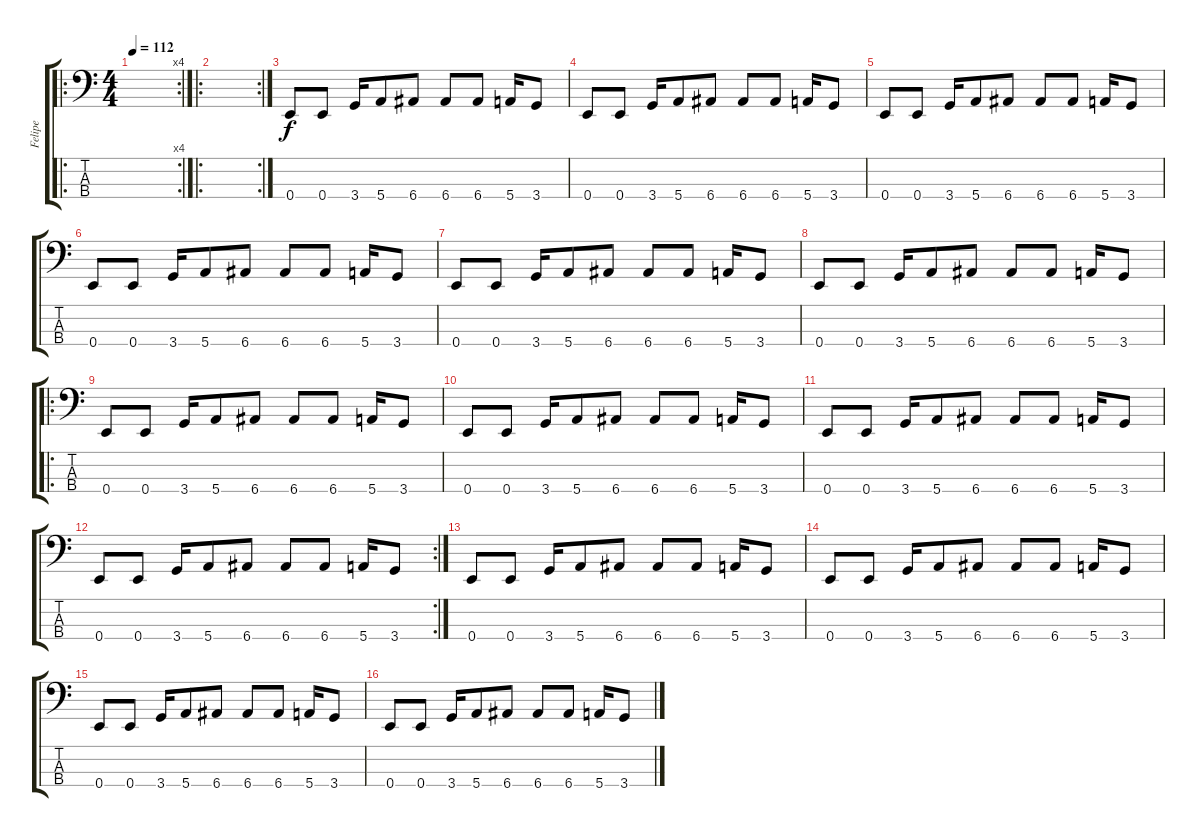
\track ("Felipe" "Felipe") {instrument electricbassfinger}
\staff {score tabs}
\tuning (G2 D2 A1 E1) {hide}
\ro
\rc 4
\ts (4 4)
\tempo 112
\clef f4
\ks c
|
\ro
\rc 2
|
0.4.8 0.4.8 3.4.16 5.4.8 6.4.8 6.4.8 6.4.8 5.4.16 3.4.8 |
0.4.8 0.4.8 3.4.16 5.4.8 6.4.8 6.4.8 6.4.8 5.4.16 3.4.8 |
0.4.8 0.4.8 3.4.16 5.4.8 6.4.8 6.4.8 6.4.8 5.4.16 3.4.8 |
0.4.8 0.4.8 3.4.16 5.4.8 6.4.8 6.4.8 6.4.8 5.4.16 3.4.8 |
0.4.8 0.4.8 3.4.16 5.4.8 6.4.8 6.4.8 6.4.8 5.4.16 3.4.8 |
0.4.8 0.4.8 3.4.16 5.4.8 6.4.8 6.4.8 6.4.8 5.4.16 3.4.8 |
\ro
0.4.8 0.4.8 3.4.16 5.4.8 6.4.8 6.4.8 6.4.8 5.4.16 3.4.8 |
0.4.8 0.4.8 3.4.16 5.4.8 6.4.8 6.4.8 6.4.8 5.4.16 3.4.8 |
0.4.8 0.4.8 3.4.16 5.4.8 6.4.8 6.4.8 6.4.8 5.4.16 3.4.8 |
\rc 2
0.4.8 0.4.8 3.4.16 5.4.8 6.4.8 6.4.8 6.4.8 5.4.16 3.4.8 |
0.4.8 0.4.8 3.4.16 5.4.8 6.4.8 6.4.8 6.4.8 5.4.16 3.4.8 |
0.4.8 0.4.8 3.4.16 5.4.8 6.4.8 6.4.8 6.4.8 5.4.16 3.4.8 |
0.4.8 0.4.8 3.4.16 5.4.8 6.4.8 6.4.8 6.4.8 5.4.16 3.4.8 |
0.4.8 0.4.8 3.4.16 5.4.8 6.4.8 6.4.8 6.4.8 5.4.16 3.4.8
